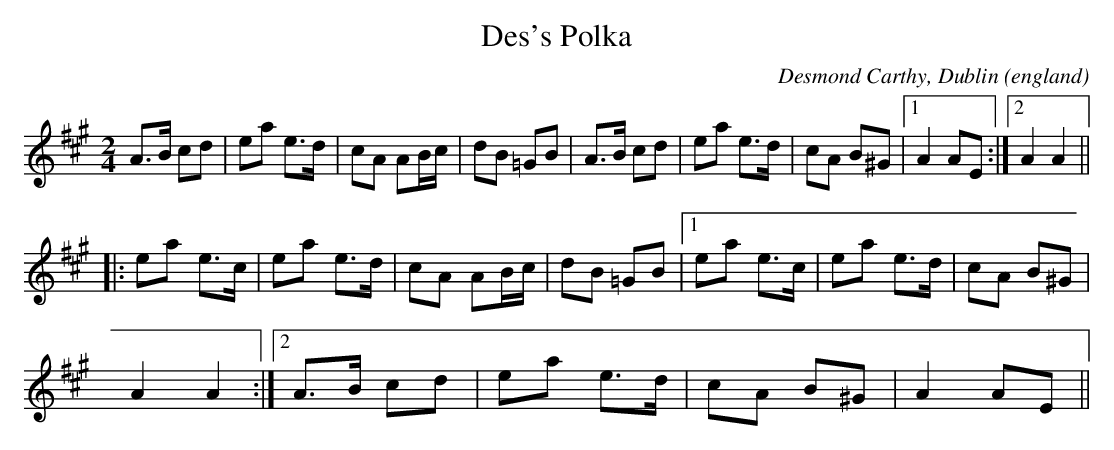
X:1
T:Des's Polka
O:england
C:Desmond Carthy, Dublin
M:2/4
L:1/8
K:A
A>B cd|ea e>d|cA AB/c/|dB =GB|A>B cd|ea e>d|cA B^G|1 A2 AE:|2 A2 A2||
|:ea e>c|ea e>d|cA AB/c/|dB =GB|1 ea e>c|ea e>d|cA B^G|
A2 A2:|2 A>B cd|ea e>d|cA B^G|A2 AE||
